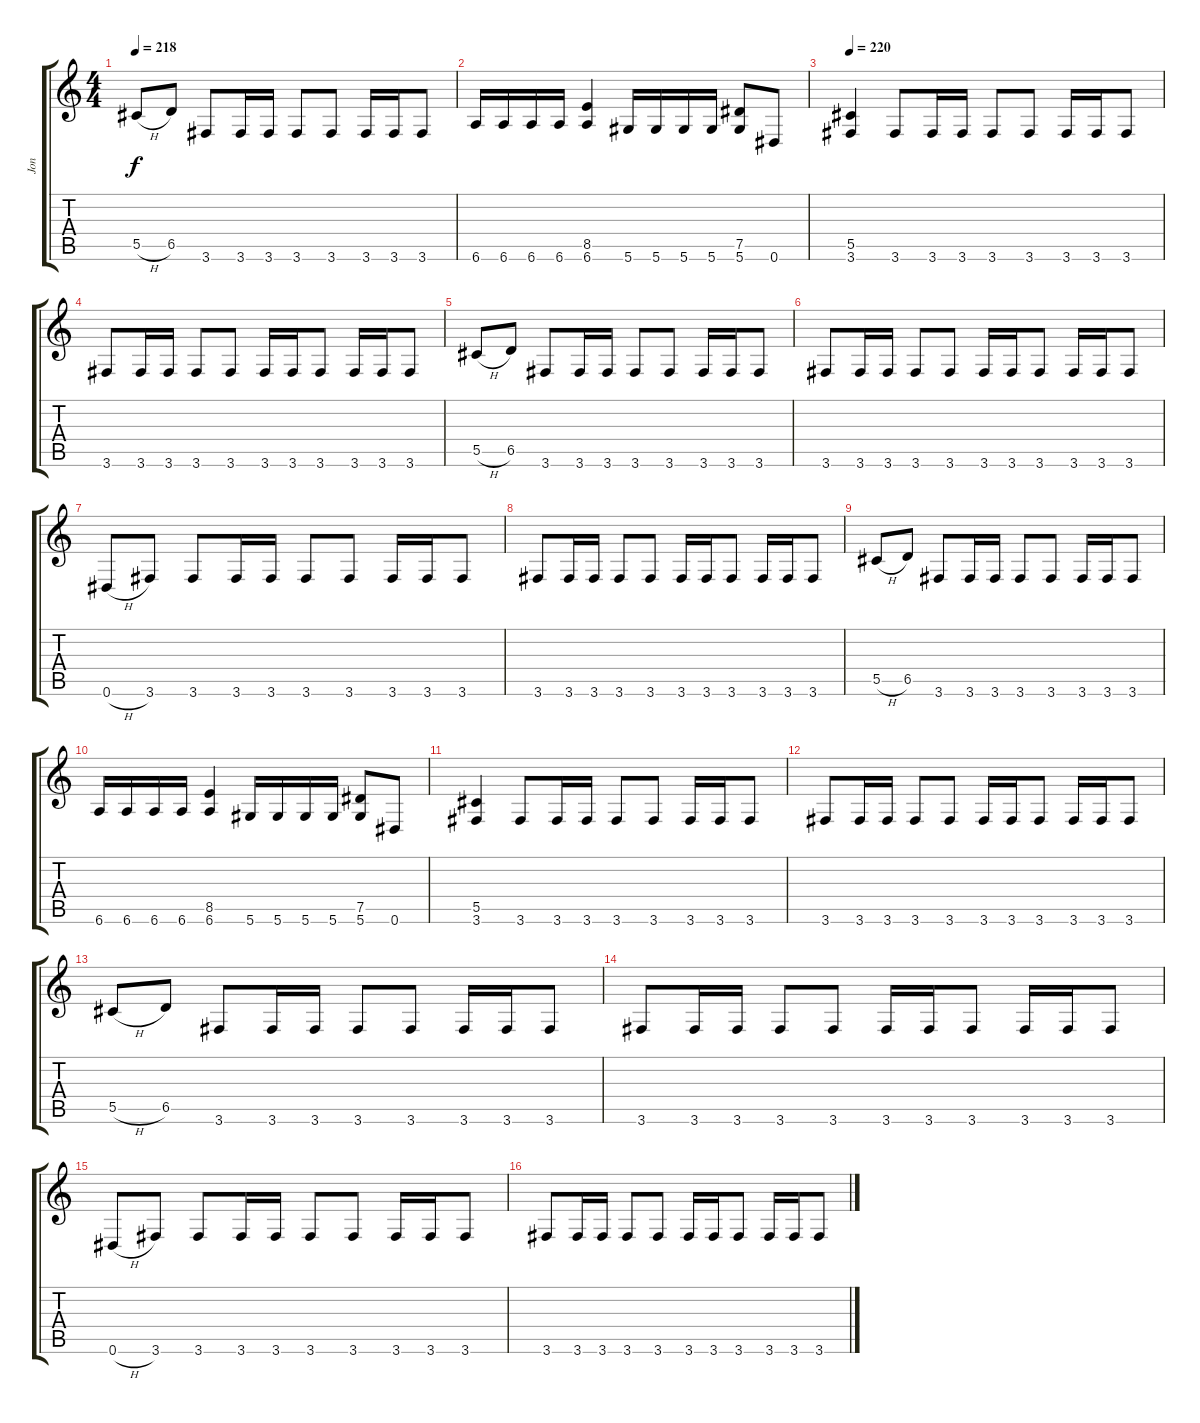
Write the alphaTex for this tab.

\track ("Jon" "Jon") {instrument distortionguitar}
\staff {score tabs}
\tuning (Eb4 Bb3 Gb3 Db3 Ab2 Eb2) {hide}
\ts (4 4)
\tempo 218
\clef g2
\ks c
5.5{h}.8{dy f} 6.5.8 3.6.8 3.6.16 3.6.16 3.6.8 3.6.8 3.6.16 3.6.16 3.6.8 |
6.6.16 6.6.16 6.6.16 6.6.16 (8.5 6.6).4 5.6.16 5.6.16 5.6.16 5.6.16 (7.5 5.6).8 0.6.8 |
\tempo 220
(5.5 3.6).4 3.6.8 3.6.16 3.6.16 3.6.8 3.6.8 3.6.16 3.6.16 3.6.8 |
3.6.8 3.6.16 3.6.16 3.6.8 3.6.8 3.6.16 3.6.16 3.6.8 3.6.16 3.6.16 3.6.8 |
5.5{h}.8 6.5.8 3.6.8 3.6.16 3.6.16 3.6.8 3.6.8 3.6.16 3.6.16 3.6.8 |
3.6.8 3.6.16 3.6.16 3.6.8 3.6.8 3.6.16 3.6.16 3.6.8 3.6.16 3.6.16 3.6.8 |
0.6{h}.8 3.6.8 3.6.8 3.6.16 3.6.16 3.6.8 3.6.8 3.6.16 3.6.16 3.6.8 |
3.6.8 3.6.16 3.6.16 3.6.8 3.6.8 3.6.16 3.6.16 3.6.8 3.6.16 3.6.16 3.6.8 |
5.5{h}.8 6.5.8 3.6.8 3.6.16 3.6.16 3.6.8 3.6.8 3.6.16 3.6.16 3.6.8 |
6.6.16 6.6.16 6.6.16 6.6.16 (8.5 6.6).4 5.6.16 5.6.16 5.6.16 5.6.16 (7.5 5.6).8 0.6.8 |
(5.5 3.6).4 3.6.8 3.6.16 3.6.16 3.6.8 3.6.8 3.6.16 3.6.16 3.6.8 |
3.6.8 3.6.16 3.6.16 3.6.8 3.6.8 3.6.16 3.6.16 3.6.8 3.6.16 3.6.16 3.6.8 |
5.5{h}.8 6.5.8 3.6.8 3.6.16 3.6.16 3.6.8 3.6.8 3.6.16 3.6.16 3.6.8 |
3.6.8 3.6.16 3.6.16 3.6.8 3.6.8 3.6.16 3.6.16 3.6.8 3.6.16 3.6.16 3.6.8 |
0.6{h}.8 3.6.8 3.6.8 3.6.16 3.6.16 3.6.8 3.6.8 3.6.16 3.6.16 3.6.8 |
3.6.8 3.6.16 3.6.16 3.6.8 3.6.8 3.6.16 3.6.16 3.6.8 3.6.16 3.6.16 3.6.8
